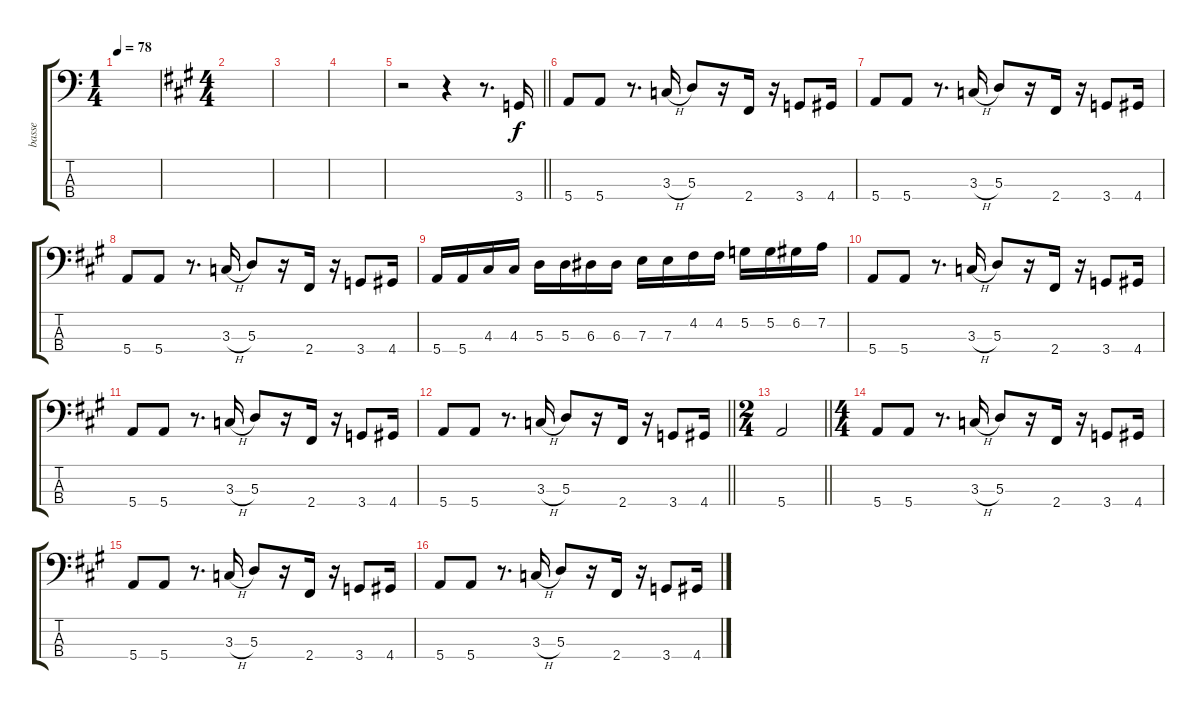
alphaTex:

\track ("basse" "basse") {instrument electricbassfinger}
\staff {score tabs}
\tuning (G2 D2 A1 E1) {hide}
\ts (1 4)
\tempo 78
\clef f4
\ks c
|
\ts (4 4)
\ks a
|
|
|
\barLineRight lightlight
r.2 r.4 r.8{d} 3.4.16 |
5.4.8 5.4.8 r.8{d} 3.3{h}.16 5.3.8 r.16 2.4.16 r.16 3.4.8 4.4.16 |
5.4.8 5.4.8 r.8{d} 3.3{h}.16 5.3.8 r.16 2.4.16 r.16 3.4.8 4.4.16 |
5.4.8 5.4.8 r.8{d} 3.3{h}.16 5.3.8 r.16 2.4.16 r.16 3.4.8 4.4.16 |
5.4.16 5.4.16 4.3.16 4.3.16 5.3.16 5.3.16 6.3.16 6.3.16 7.3.16 7.3.16 4.2.16 4.2.16 5.2.16 5.2.16 6.2.16 7.2.16 |
5.4.8 5.4.8 r.8{d} 3.3{h}.16 5.3.8 r.16 2.4.16 r.16 3.4.8 4.4.16 |
5.4.8 5.4.8 r.8{d} 3.3{h}.16 5.3.8 r.16 2.4.16 r.16 3.4.8 4.4.16 |
\barLineRight lightlight
5.4.8 5.4.8 r.8{d} 3.3{h}.16 5.3.8 r.16 2.4.16 r.16 3.4.8 4.4.16 |
\ts (2 4)
\barLineRight lightlight
5.4.2 |
\ts (4 4)
5.4.8 5.4.8 r.8{d} 3.3{h}.16 5.3.8 r.16 2.4.16 r.16 3.4.8 4.4.16 |
5.4.8 5.4.8 r.8{d} 3.3{h}.16 5.3.8 r.16 2.4.16 r.16 3.4.8 4.4.16 |
5.4.8 5.4.8 r.8{d} 3.3{h}.16 5.3.8 r.16 2.4.16 r.16 3.4.8 4.4.16
